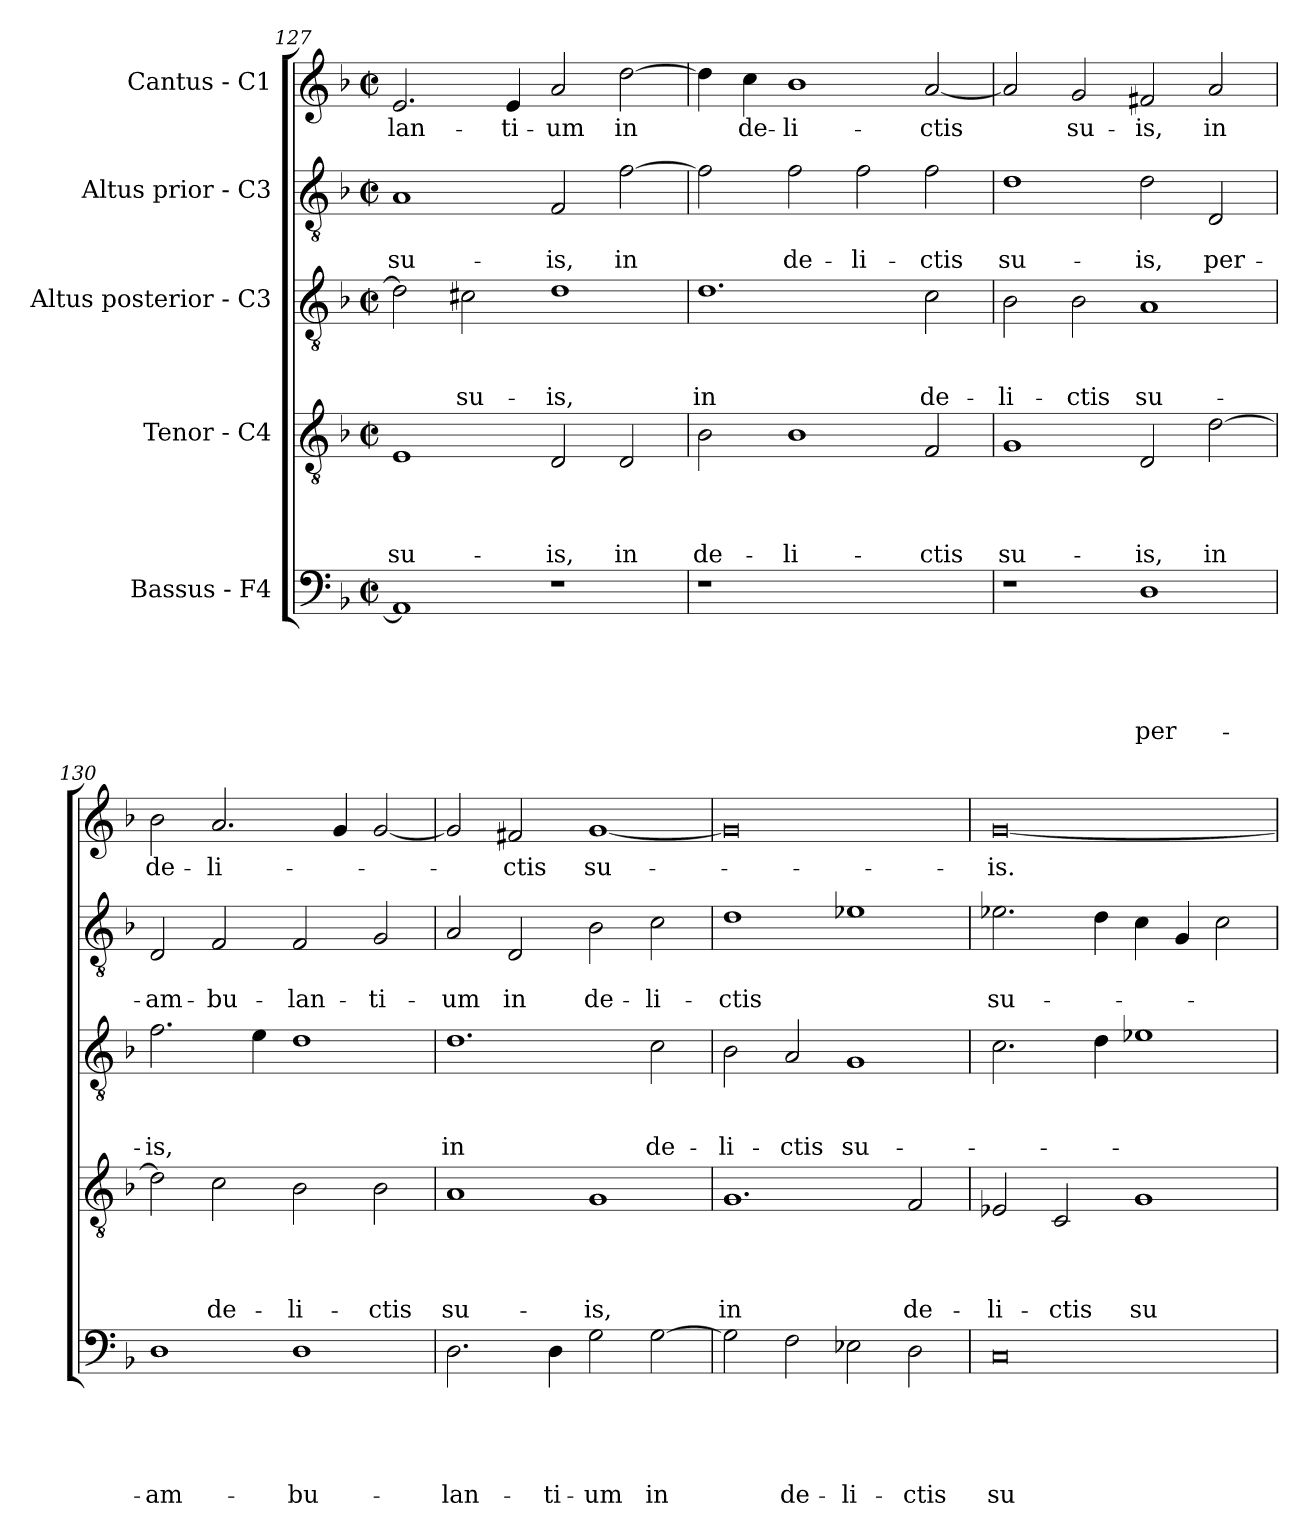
**kern	**text	**text	**text	**text	**text	**kern	**text	**text	**text	**text	**kern	**text	**text	**text	**kern	**text	**text	**kern	**text
*part5	*part5	*part5	*part5	*part5	*part5	*part4	*part4	*part4	*part4	*part4	*part3	*part3	*part3	*part3	*part2	*part2	*part2	*part1	*part1
*staff5	*staff5	*staff5	*staff5	*staff5	*staff5	*staff4	*staff4	*staff4	*staff4	*staff4	*staff3	*staff3	*staff3	*staff3	*staff2	*staff2	*staff2	*staff1	*staff1
*I"Bassus - F4	*	*	*	*	*	*I"Tenor - C4	*	*	*	*	*I"Altus posterior - C3	*	*	*	*I"Altus prior - C3	*	*	*I"Cantus - C1	*
*clefF4	*	*	*	*	*	*clefGv2	*	*	*	*	*clefGv2	*	*	*	*clefGv2	*	*	*clefG2	*
*k[b-]	*	*	*	*	*	*k[b-]	*	*	*	*	*k[b-]	*	*	*	*k[b-]	*	*	*k[b-]	*
*F:	*	*	*	*	*	*F:	*	*	*	*	*F:	*	*	*	*F:	*	*	*F:	*
*M2/2	*	*	*	*	*	*M2/2	*	*	*	*	*M2/2	*	*	*	*M2/2	*	*	*M2/2	*
*met(c|)	*	*	*	*	*	*met(c|)	*	*	*	*	*met(c|)	*	*	*	*met(c|)	*	*	*met(c|)	*
=127	=127	=127	=127	=127	=127	=127	=127	=127	=127	=127	=127	=127	=127	=127	=127	=127	=127	=127	=127
1AA]	.	.	.	.	.	1E	.	.	.	su-	2d\]	.	.	.	1A	.	su-	2.e/	-lan-
.	.	.	.	.	.	.	.	.	.	.	2c#X\	.	.	su-	.	.	.	.	.
.	.	.	.	.	.	.	.	.	.	.	.	.	.	.	.	.	.	4e/	-ti-
1r	.	.	.	.	.	2D/	.	.	.	-is,	1d	.	.	-is,	2F/	.	-is,	2a/	-um
.	.	.	.	.	.	2D/	.	.	.	in	.	.	.	.	[2f\	.	in	[2dd\	in
=128	=128	=128	=128	=128	=128	=128	=128	=128	=128	=128	=128	=128	=128	=128	=128	=128	=128	=128	=128
1r	.	.	.	.	.	2B-\	.	.	.	de-	1.d	.	.	in	2f\]	.	.	4dd\]	.
.	.	.	.	.	.	.	.	.	.	.	.	.	.	.	.	.	.	4cc\	de-
.	.	.	.	.	.	1B-	.	.	.	-li-	.	.	.	.	2f\	.	de-	1b-	-li-
1ryy	.	.	.	.	.	.	.	.	.	.	.	.	.	.	2f\	.	-li-	.	.
.	.	.	.	.	.	2F/	.	.	.	-ctis	2c\	.	.	de-	2f\	.	-ctis	[2a/	-ctis
!!LO:LB:g=z
=129	=129	=129	=129	=129	=129	=129	=129	=129	=129	=129	=129	=129	=129	=129	=129	=129	=129	=129	=129
1r	.	.	.	.	.	1G	.	.	.	su-	2B-\	.	.	-li-	1d	.	su-	2a/]	.
.	.	.	.	.	.	.	.	.	.	.	2B-\	.	.	-ctis	.	.	.	2g/	su-
1D	.	.	.	.	per-	2D/	.	.	.	-is,	1A	.	.	su-	2d\	.	-is,	2f#X/	-is,
.	.	.	.	.	.	[2d\	.	.	.	in	.	.	.	.	2D/	.	per-	2a/	in
=130	=130	=130	=130	=130	=130	=130	=130	=130	=130	=130	=130	=130	=130	=130	=130	=130	=130	=130	=130
1D	.	.	.	.	-am-	2d\]	.	.	.	.	2.f\	.	.	-is,	2D/	.	-am-	2b-\	de-
.	.	.	.	.	.	2c\	.	.	.	de-	.	.	.	.	2F/	.	-bu-	2.a/	-li-
.	.	.	.	.	.	.	.	.	.	.	4e\	.	.	.	.	.	.	.	.
1D	.	.	.	.	-bu-	2B-\	.	.	.	-li-	1d	.	.	.	2F/	.	-lan-	.	.
.	.	.	.	.	.	.	.	.	.	.	.	.	.	.	.	.	.	4g/	.
.	.	.	.	.	.	2B-\	.	.	.	-ctis	.	.	.	.	2G/	.	-ti-	[2g/	.
=131	=131	=131	=131	=131	=131	=131	=131	=131	=131	=131	=131	=131	=131	=131	=131	=131	=131	=131	=131
2.D\	.	.	.	.	-lan-	1A	.	.	.	su-	1.d	.	.	in	2A/	.	-um	2g/]	.
.	.	.	.	.	.	.	.	.	.	.	.	.	.	.	2D/	.	in	2f#X/	-ctis
4D\	.	.	.	.	-ti-	.	.	.	.	.	.	.	.	.	.	.	.	.	.
2G\	.	.	.	.	-um	1G	.	.	.	-is,	.	.	.	.	2B-\	.	de-	[1g	su-
[2G\	.	.	.	.	in	.	.	.	.	.	2c\	.	.	de-	2c\	.	-li-	.	.
=132	=132	=132	=132	=132	=132	=132	=132	=132	=132	=132	=132	=132	=132	=132	=132	=132	=132	=132	=132
2G\]	.	.	.	.	.	1.G	.	.	.	in	2B-\	.	.	-li-	1d	.	-ctis	0g]	.
2F\	.	.	.	.	de-	.	.	.	.	.	2A/	.	.	-ctis	.	.	.	.	.
2E-X\	.	.	.	.	-li-	.	.	.	.	.	1G	.	.	su-	1e-	.	.	.	.
2D\	.	.	.	.	-ctis	2F/	.	.	.	de-	.	.	.	.	.	.	.	.	.
=133	=133	=133	=133	=133	=133	=133	=133	=133	=133	=133	=133	=133	=133	=133	=133	=133	=133	=133	=133
0C	.	.	.	.	su-	2E-X/	.	.	.	-li-	2.c\	.	.	.	2.e-X\	.	su-	[0g	-is.
.	.	.	.	.	.	2C/	.	.	.	-ctis	.	.	.	.	.	.	.	.	.
.	.	.	.	.	.	.	.	.	.	.	4d\	.	.	.	4d\	.	.	.	.
.	.	.	.	.	.	1G	.	.	.	su-	1e-X	.	.	.	4c\	.	.	.	.
.	.	.	.	.	.	.	.	.	.	.	.	.	.	.	4G/	.	.	.	.
.	.	.	.	.	.	.	.	.	.	.	.	.	.	.	2c\	.	.	.	.
=	=	=	=	=	=	=	=	=	=	=	=	=	=	=	=	=	=	=	=
*-	*-	*-	*-	*-	*-	*-	*-	*-	*-	*-	*-	*-	*-	*-	*-	*-	*-	*-	*-
